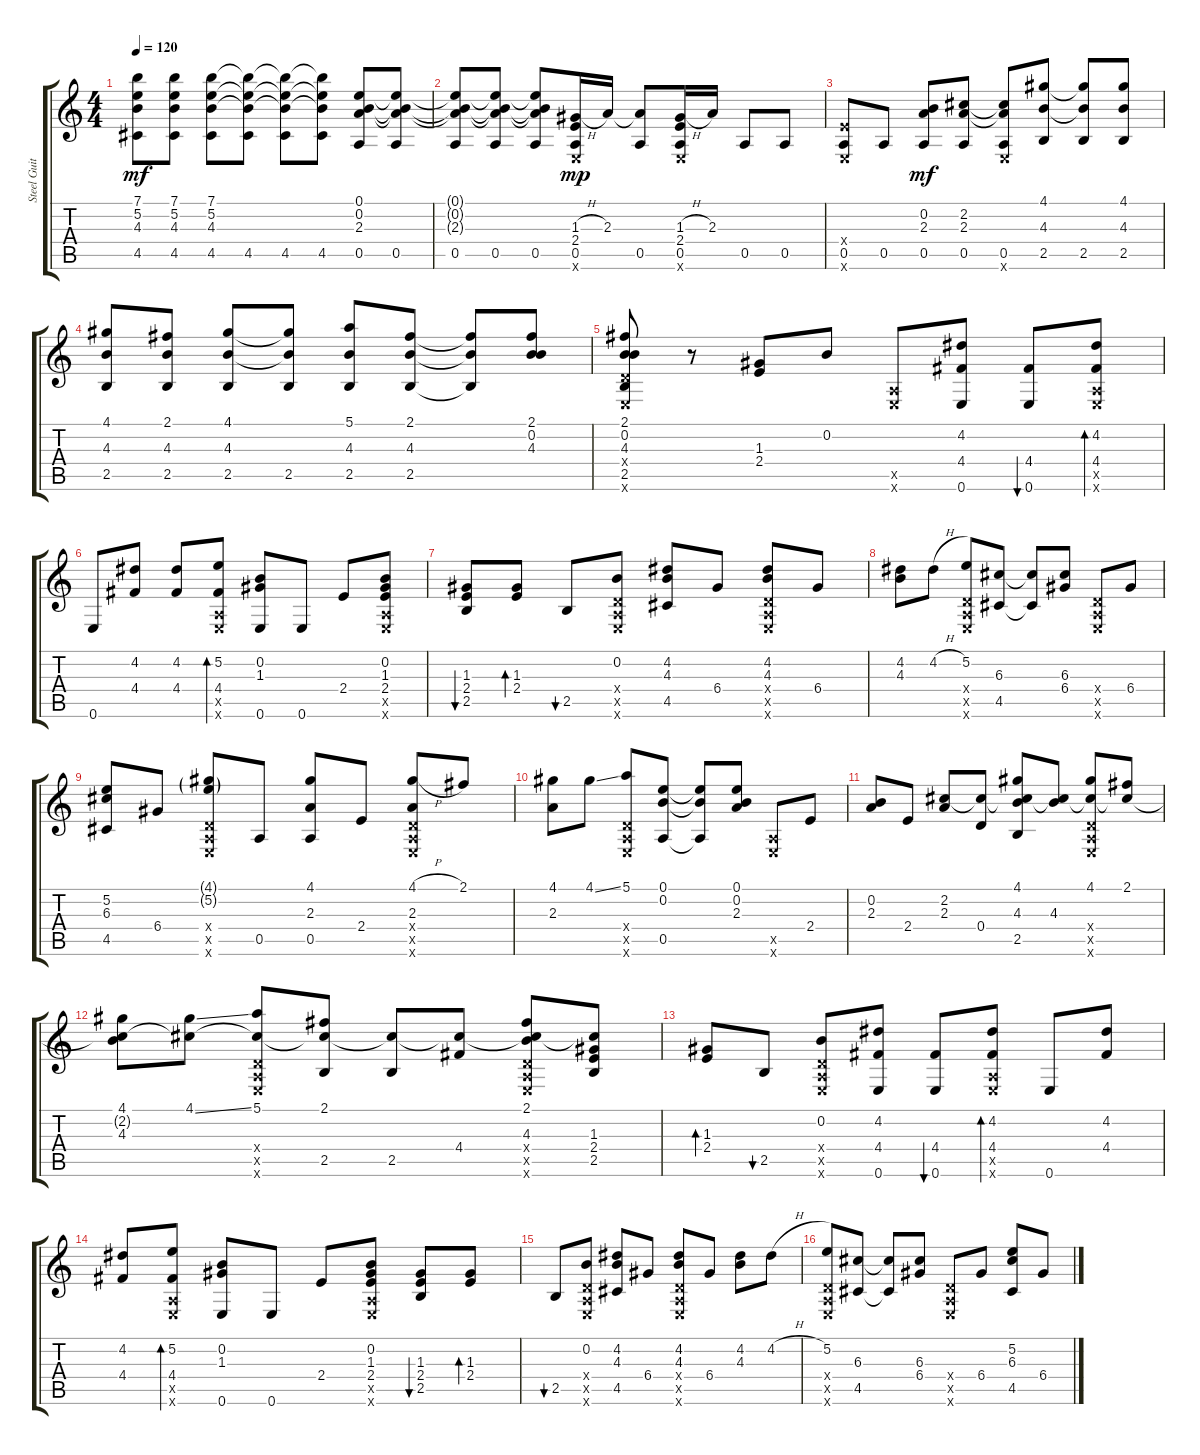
\track ("Steel Guitar" "Steel Guit") {instrument acousticguitarsteel}
\staff {score tabs}
\tuning (E4 B3 G3 D3 A2 E2) {hide}
\ts (4 4)
\tempo 120
\clef g2
\ks c
(7.1 5.2 4.3 4.5).8{dy mf} (7.1 5.2 4.3 4.5).8 (7.1 5.2 4.3 4.5).8 (7.1{t} 5.2{t} 4.3{t} 4.5).8 (7.1{t} 5.2{t} 4.3{t} 4.5).8 (7.1{t} 5.2{t} 4.3{t} 4.5).8 (0.1 0.2 2.3 0.5).8 (0.1{t} 0.2{t} 2.3{t} 0.5).8 |
(0.1{t} 0.2{t} 2.3{t} 0.5).8 (0.1{t} 0.2{t} 2.3{t} 0.5).8 (0.1{t} 0.2{t} 2.3{t} 0.5).8 (1.3{h} 2.4 0.5 0.6{x}).16{dy mp} 2.3.16 (2.3{t} 0.5).8 (1.3{h} 2.4 0.5 0.6{x}).16 2.3.16 0.5.8 0.5.8 |
(2.4{x} 0.5 0.6{x}).8 0.5.8 (0.2 2.3 0.5).8{dy mf} (2.2 2.3 0.5).8 (2.2{t} 2.3{t} 0.5 0.6{x}).8 (4.1 4.3 2.5).8 (4.1{t} 4.3{t} 2.5).8 (4.1 4.3 2.5).8 |
(4.1 4.3 2.5).8 (2.1 4.3 2.5).8 (4.1 4.3 2.5).8 (4.1{t} 4.3{t} 2.5).8 (5.1 4.3 2.5).8 (2.1 4.3 2.5).8 (2.1{t} 4.3{t} 2.5{t}).8 (2.1 0.2 4.3).8 |
(2.1 0.2 4.3 0.4{x} 2.5 0.6{x}).8 r.8 (1.3 2.4).8 0.2.8 (0.5{x} 0.6{x}).8 (4.2 4.4 0.6).8 (4.4 0.6).8{bu 30} (4.2 4.4 0.5{x} 0.6{x}).8{bd 30} |
0.6.8 (4.2 4.4).8 (4.2 4.4).8 (5.2 4.4 0.5{x} 0.6{x}).8{bd 30} (0.2 1.3 0.6).8 0.6.8 2.4.8 (0.2 1.3 2.4 0.5{x} 0.6{x}).8 |
(1.3 2.4 2.5).8{bu 30} (1.3 2.4).8{bd 30} 2.5.8{bu 30} (0.2 0.4{x} 0.5{x} 0.6{x}).8 (4.2 4.3 4.5).8 6.4.8 (4.2 4.3 0.4{x} 0.5{x} 0.6{x}).8 6.4.8 |
(4.2 4.3).8 4.2{h}.8 (5.2 0.4{x} 0.5{x} 0.6{x}).8 (6.3 4.5).8 (6.3{t} 4.5{t}).8 (6.3 6.4).8 (0.4{x} 0.5{x} 0.6{x}).8 6.4.8 |
(5.2 6.3 4.5).8 6.4.8 (4.1{g} 5.2{g} 0.4{x} 0.5{x} 0.6{x}).8 0.5.8 (4.1 2.3 0.5).8 2.4.8 (4.1{h} 2.3 0.4{x} 0.5{x} 0.6{x}).8 2.1.8 |
(4.1 2.3).8 4.1{ss}.8 (5.1 0.4{x} 0.5{x} 0.6{x}).8 (0.1 0.2 0.5).8 (0.1{t} 0.2{t} 0.5{t}).8 (0.1 0.2 2.3).8 (0.5{x} 0.6{x}).8 2.4.8 |
(0.2 2.3).8 2.4.8 (2.2 2.3).8 (2.2{t} 0.4).8 (4.1 2.2{t} 4.3 2.5).8 (2.2{t} 4.3).8 (4.1 2.2{t} 0.4{x} 0.5{x} 0.6{x}).8 (2.1 2.2{t}).8 |
(4.1 2.2{t} 4.3).8 (4.1{ss} 2.2{t}).8 (5.1 2.2{t} 0.4{x} 0.5{x} 0.6{x}).8 (2.1 2.2{t} 2.5).8 (2.2{t} 2.5).8 (2.2{t} 4.4).8 (2.1 2.2{t} 4.3 0.4{x} 0.5{x} 0.6{x}).8 (2.2{t} 1.3 2.4 2.5).8 |
(1.3 2.4).8{bd 30} 2.5.8{bu 30} (0.2 0.4{x} 0.5{x} 0.6{x}).8 (4.2 4.4 0.6).8 (4.4 0.6).8{bu 30} (4.2 4.4 0.5{x} 0.6{x}).8{bd 30} 0.6.8 (4.2 4.4).8 |
(4.2 4.4).8 (5.2 4.4 0.5{x} 0.6{x}).8{bd 30} (0.2 1.3 0.6).8 0.6.8 2.4.8 (0.2 1.3 2.4 0.5{x} 0.6{x}).8 (1.3 2.4 2.5).8{bu 30} (1.3 2.4).8{bd 30} |
2.5.8{bu 30} (0.2 0.4{x} 0.5{x} 0.6{x}).8 (4.2 4.3 4.5).8 6.4.8 (4.2 4.3 0.4{x} 0.5{x} 0.6{x}).8 6.4.8 (4.2 4.3).8 4.2{h}.8 |
(5.2 0.4{x} 0.5{x} 0.6{x}).8 (6.3 4.5).8 (6.3{t} 4.5{t}).8 (6.3 6.4).8 (0.4{x} 0.5{x} 0.6{x}).8 6.4.8 (5.2 6.3 4.5).8 6.4.8
